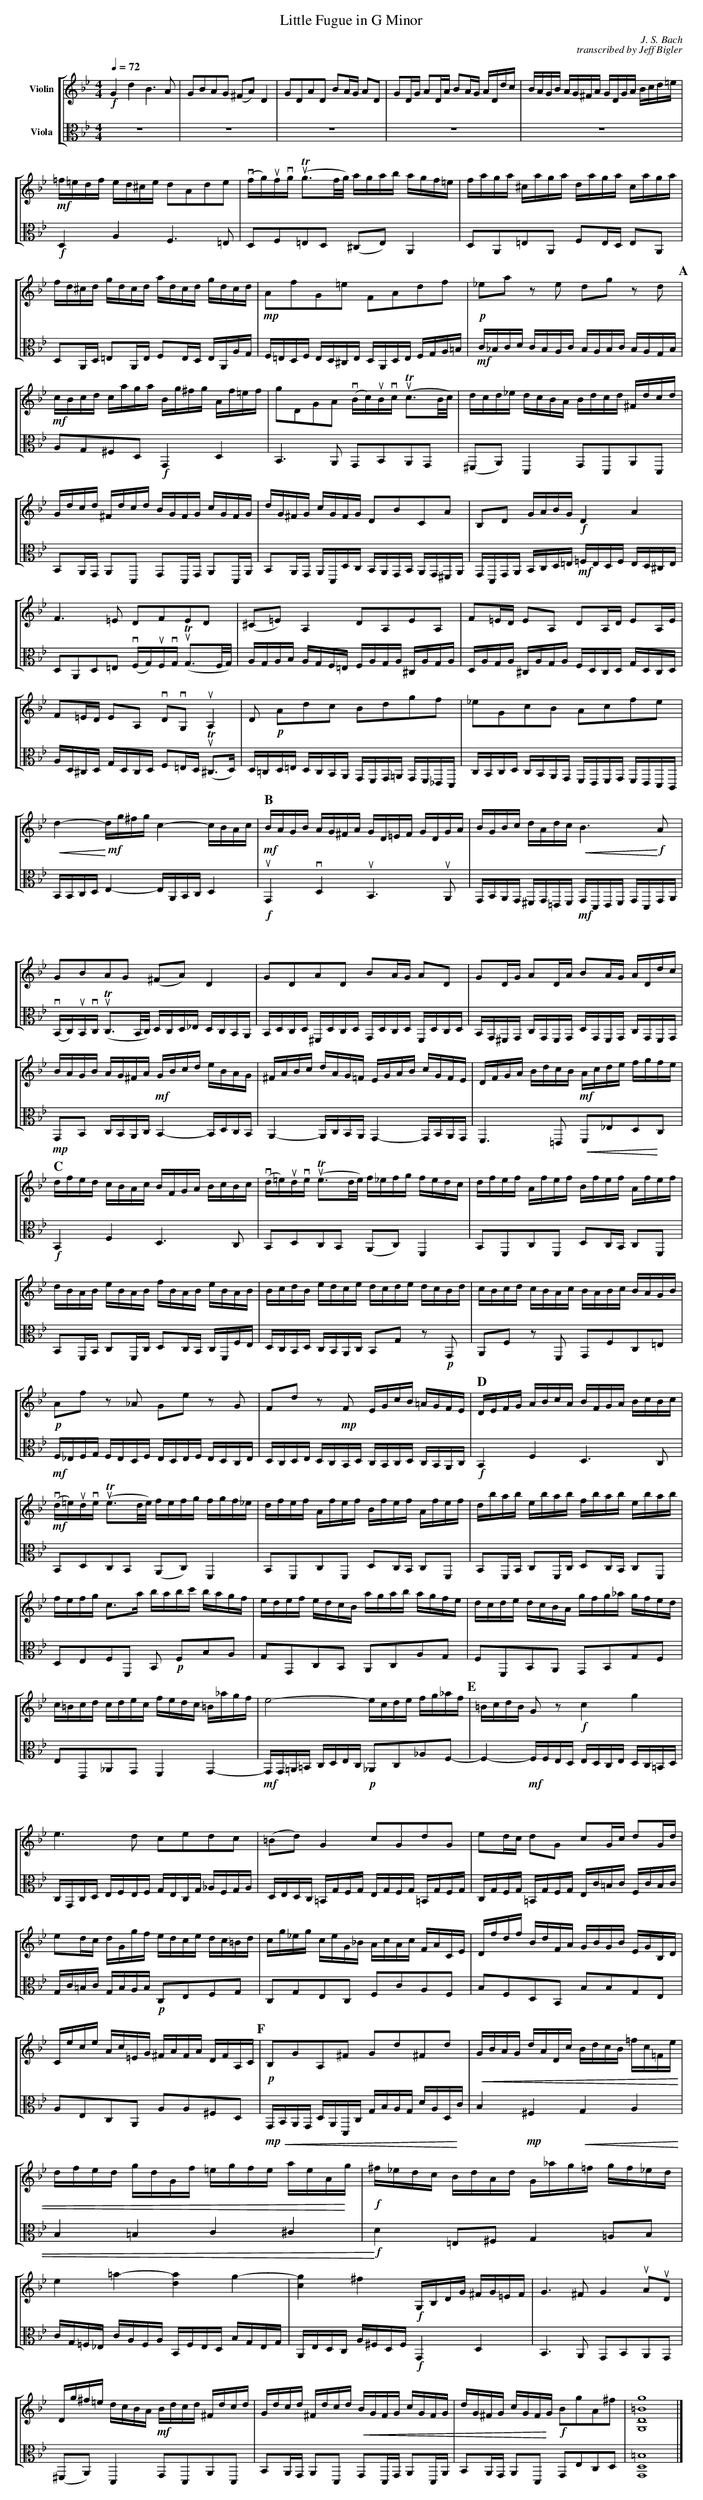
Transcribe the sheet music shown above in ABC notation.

X:1
T:Little Fugue in G Minor
M:4/4
C:J. S. Bach
C:transcribed by Jeff Bigler
Q:1/4=72
L:1/16
K:Gm
%%staves [1 2]
V:1                           nm="Violin"             snm=""
V:2     clef=alto octave=-2   nm="Viola"              snm=""
V:1     % Violin
K:Gm
!f! G4 d4 B6 A2 |\
G2B2A2G2 (^F2A2) D4 |\
G2D2A2D2 B2AG A2D2 |\
G2DG A2DA B2AG ADdc |\
BAGB AG^FA GDGA Bcd=e |\
!mf! =f=edf ed^ce d2A2d2e2 |\
(vfg)ufvg (uTg3f/2g/2) agab agf=e |\
faga ^caga daga caga |\
fd^cd gdcd adcd gdcd |\
!mp! A2f2G2=e2 F2A2d2f2 |\
!p! _e2a2 z2 e2 d2g2 z2 d2 "A"|\
!mf! cBcd caga Bg^fg Af=ef |\
g2D2G2A2 (vBc)uBvc (uTc3B/2c/2) |\
dcd_e dcBA Bdcd ^Fdcd |\
Gdcd ^Fdcd BGFG cGFG |\
dG^FG cGFG D2B2C2A2 |\
B,2D2 GABG \
!f! D4 A4 |\
F6 =E2 D2F2E2D2 |\
(^C2=E2) A,4 D2A,2E2A,2 |\
F2=ED E2A,2 D2A,D E2A,E |\
F2=ED E2A,2 vD2vG,2 uA,4 |\
D2\
!p!A2d2c2 B2d2g2f2 |\
_e2G2c2B2 A2c2f2e2 |\
!crescendo(! d4- !crescendo)! !mf!dg^fg c4- cBAc |\
"B"!mf! BAGB AG^FA GD=EF GDGA |\
BGBc dAdc !crescendo(! B6 !crescendo)! !f! A2 |\
G2B2A2G2 (^F2A2) D4 |\
G2D2A2D2 B2AG A2D2 |\
G2DG A2DA B2AG ADdc |\
BAGB AG^FA !mf!GBcd eBAG |\
^FABc dAG=F EGAB cGFE |\
DFGA BdcB \
!mf! Acde fgfe |\
"C"dfed cBAc BFGA BcBc |\
(vd=e)udve (uTe3d/2e/2) f_efg fedc |\
dfef Afef Bfef Afef |\
dBAB eBAB fBAB eBAB |\
BcdB edce dcde dcBd |\
cBcd cBAc BABc BAGB |\
!p! A2f2 z2 _A2 G2e2 z2 G2 |\
F2d2 z2 !mp! F2 \
EGcB =AGFE |\
"D"DEFG ABcA BFGA BcBc |\
(!mf! vd=e)udve (uTe3d/2e/2) fefg fgf_e |\
dfef Afef Bfef Afef |\
dbab ebab fbab ebab |\
fefg c3a babc' bagf |\
edef edcB agab agfe |\
dcde dcBA gfg_a gfed |\
c=Bcd cdec fedc =B_agf |\
e8- ecde fg_af "E"|\
=BcdB G2 z2 \
!f! c4 g4 |\
e6 d2 c2e2d2c2 |\
(=B2d2) G4 c2G2d2G2 |\
e2dc d2G2 c2Gc d2Gd |\
e2dc dGgf edce dc=Bd |\
cg_eg ceG_B AcAc FACE |\
Dfdf BdFA GBGB EGB,D |\
Cece Ac=EG ^FAFA DFA,C "F"|\
!p! B,2G2A,2^F2 G2d2^F2d2 |\
!crescendo(!GBAG dADc BdcB =fc=Fe |\
dfed gdGf =egfe aeA!crescendo)!g |\
!f! ^f_edc BdAd G_ag=f gf_ed |\
e4 =a4- [a4d4] g4- |\
[g4c4] ^f4 \
!f! G,B,DG ^FG=EF |\
G6 ^F2 G4 uA2uD2 |\
Dg^f=e dcBA \
!mf! Bdcd ^Fdcd |\
Gdcd ^Fdcd !crescendo(! BGFG cGFG |\
dG^FG cGF!crescendo)!G \
!f! B2g2A2^f2 |\
[G,16D16=B16g16] |]
V:2     % Viola
K:Gm
z16 |\
z16 |\
z16 |\
z16 |\
z16 |\
!f! d4 a4 f6 =e2 |\
d2f2=e2d2 (^c2e2) A4 |\
d2A2=e2A2 f2ed e2A2 |\
d2Ad =e2Ae f2ed eAag |\
f=edf ed^ce dAde fga=b |\
!mf! c'_bc'd' c'bac' babc' bagb |\
a2g2^f2d2 \
!f! G4 d4 |\
B6 A2 G2B2A2G2 |\
(^F2A2) D4 G2D2A2D2 |\
B2AG A2D2 G2DG A2DA |\
B2AG ADdc BAGB AG^FA |\
GDGA Bcd=e \
!mf! =fedf ed^ce |\
d2A2d2=e2 (vfg)ufvg (uTg3f/2g/2) |\
agab agf=e faga ^caga |\
daga ^caga fdcd gdcd |\
ad^cd gdcd f2=ed (uT^c3d) |\
d=cd=e dcBA GFG=A GF_ED |\
cBcd cBAG FEFG FEDC |\
BBcd e4- eABc d4 |\
!f! uG4 vd4 uB6 uA2 |\
GBAG ^FG=EF \
!mf! GDEF GDGA |\
(vBc)uBvc (uTc3B/2c/2) dcd_e dcBA |\
Bdcd ^Fdcd Gdcd Fdcd |\
BG^FG cGFG dGFG cGFG |\
!mp! G2B2 cBAc B4- BdcB |\
A4- AcBA G4- GBAG |\
F6 =E2 !crescendo(!F2_e2d2!crescendo)!c2 |\
!f! B4 f4 d6 c2 |\
B2d2c2B2 (A2c2) F4 |\
B2F2c2F2 d2cB c2F2 |\
B2FB c2Fc d2cB cFfe |\
dcBd cBAc B2g2 z2 \
!p! G2 |\
A2f2 z2 F2 G2f2c2=e2 |\
!mf! f_efg fedf edef edce |\
dcde dcBd cBcd cBAc |\
!f! B4 f4 d6 c2 |\
B2d2c2B2 (A2c2) F4 |\
B2F2c2F2 d2cB c2F2 |\
B2FB c2Fc d2cB c2F2 |\
d2e2f2F2 B2\
!p!f2b2a2 |\
g2G2c2B2 A2c2a2g2 |\
f2F2B2A2 G2B2g2f2 |\
e2E2_A2G2 F4 G4- |\
!mf! GG=A=B cdec \
!p! _A2c2_a2f2- |\
f4- \
!mf! ffed edce dc=Bd |\
cGcd efef gecg _afga |\
dedc =Bgfg egfg =Bgfg |\
cgfg =Bgfg ec'=bc' fc'bc' |\
gc'=bc' gbab \
!p! c2e2f2g2 |\
c2g2e2c2 f2c'2a2f2 |\
b2f2d2B2 b2b2g2e2 |\
a2e2c2A2 a2a2^f2d2 |\
!mp!G!crescendo(!BAG dADc gbag d'ad!crescendo)!c' |\
b4 !mp!
^f4!crescendo(! g4 a4 |\
b4 =b4 c'4 ^c'4 |\
!crescendo)!
!f! d'4 =e2^f2 g4 =a2b2 |\
c'g=f_e c'afa Bfed bgeg |\
Aedc a^fdf
!f! G4 d4 |\
B6 A2 G2B2A2G2 |\
(^F2A2) D4 G2D2A2D2 |\
B2AG A2D2 G2DG A2DA |\
B2AG A2D2 G2e2c2d2 |\
[G16d16=b16] |]
